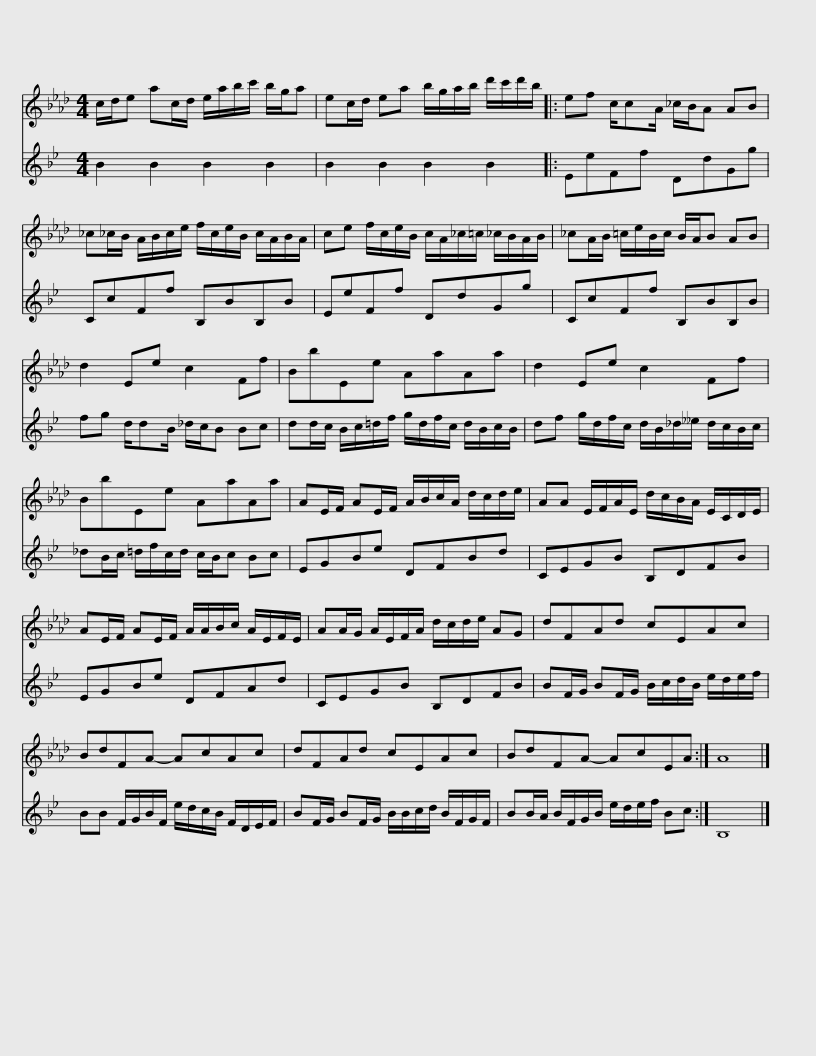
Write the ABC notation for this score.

X:1
%%score 1 2
L:1/8
M:4/4
I:linebreak $
K:Ab
V:1 treble
V:2 treble transpose=-2
V:1
 c/d/e ac/d/ e/a/b/c'/ b/g/a | ec/d/ ea b/g/a/b/ d'/c'/d'/b/ |:$ ef c/cA/ _c/B/A AB | _c_c/B/ A/B/c/e/ f/c/e/B/ c/A/B/A/ |$ ce f/c/e/B/ c/A/_c/=c/ _c/B/A/B/ | %5
 _cA/B/ =c/e/B/c/ B/A/B AB | d2 Ee c2 Ff |$ BbEe AaAa | d2 Ee c2 Ff |$ BbEe AaAa | %10
 AE/F/ AE/F/ A/B/c/A/ d/c/d/e/ | AA E/F/A/E/ d/c/B/A/ E/C/D/E/ |$ AE/F/ AE/F/ A/A/B/c/ A/E/F/E/ | AA/G/ A/E/F/A/ d/c/d/e/ AG | dFAd cEAc |$ %15
 BdFA- AcAc | dFAd cEAc | BdFA- AcEA :|$ A8 |] %19
V:2
[K:Bb] B2 B2 B2 B2 | B2 B2 B2 B2 |:$ EeFf DdGg | CcFf B,BB,B |$ EeFf DdGg | %5
 CcFf B,BB,B | fg d/dB/ _d/c/B Bc |$ dd/c/ B/c/=d/f/ g/d/f/c/ d/B/c/B/ | df g/d/f/c/ d/B/_d/__e/ d/c/B/c/ |$ _dB/c/ =d/f/c/d/ c/B/c Bc | %10
 EGBe DFBd | CEGB B,DFB |$ EGBe DFAd | CEGB B,DFB | BF/G/ BF/G/ B/c/d/B/ e/d/e/f/ |$ %15
 BB F/G/B/F/ e/d/c/B/ F/D/E/F/ | BF/G/ BF/G/ B/B/c/d/ B/F/G/F/ | BB/A/ B/F/G/B/ e/d/e/f/ Bc :|$ B,8 |] %19
